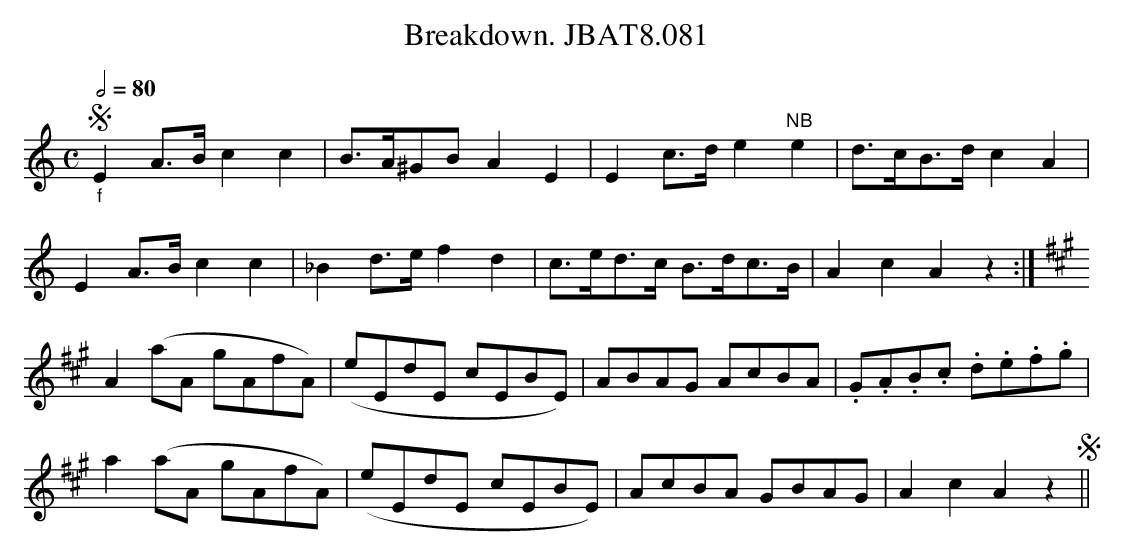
X:1
T:Breakdown. JBAT8.081
M:C
L:1/8
Q:1/2=80
K:Am
!segno!"_f"E2 A>B c2 c2|B>A^GB A2 E2|E2c>d e2 "NB"e2|d>cB>d c2 A2|
E2 A>B c2 c2|_B2 d>e f2 d2|c>ed>c B>dc>B|A2 c2 A2 z2:|
K:A
A2 (aA gAfA)|(eEdE cEBE)|ABAG AcBA|.G.A.B.c .d.e.f.g|
a2 (aA gAfA)|(eEdE cEBE)|AcBA GBAG|A2 c2 A2 z2!segno!||
